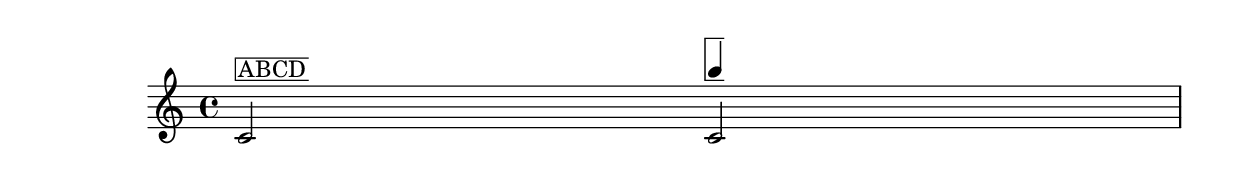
%% Do not edit this file; it is auto-generated from LSR http://lsr.dsi.unimi.it
%% This file is in the public domain.
\version "2.11.52"

\header {
  lsrtags = "rhythms, text"

  texidoc = "
This example shows how to add a markup command to get a three sided box
around some text (or other markup).

"
  doctitle = "Three-sided box"
} % begin verbatim
% New command to add a three sided box, with sides north, west and south
% Based on the box-stencil command defined in scm/stencil.scm
% Note that you use ";" to comment a line in Scheme
#(define-public (NWS-box-stencil stencil thickness padding)
  "Add a box around STENCIL, producing a new stencil."
  (let* ((x-ext (interval-widen (ly:stencil-extent stencil 0) padding))
	 (y-ext (interval-widen (ly:stencil-extent stencil 1) padding))
	 (y-rule (make-filled-box-stencil (cons 0 thickness) y-ext))
	 (x-rule (make-filled-box-stencil
		  (interval-widen x-ext thickness) (cons 0 thickness))))
;    (set! stencil (ly:stencil-combine-at-edge stencil X 1 y-rule padding))
    (set! stencil (ly:stencil-combine-at-edge stencil X -1 y-rule padding))
    (set! stencil (ly:stencil-combine-at-edge stencil Y 1 x-rule 0.0))  
    (set! stencil (ly:stencil-combine-at-edge stencil Y -1 x-rule 0.0))
    stencil))

% The corresponding markup command, based on the \box command defined 
% in scm/define-markup-commands.scm
#(define-markup-command (NWS-box layout props arg) (markup?)
  "Draw a box round @var{arg}.  Looks at @code{thickness},
@code{box-padding} and @code{font-size} properties to determine line
thickness and padding around the markup."
  
  (let* ((th (chain-assoc-get 'thickness props  0.1))
	 (size (chain-assoc-get 'font-size props 0))
	 (pad (* (magstep size)
		 (chain-assoc-get 'box-padding props 0.2)))
	 (m (interpret-markup layout props arg)))
    (NWS-box-stencil m th pad)))


% Test it:

\layout { ragged-right = ##f }

\relative c' { 
  c2^\markup { \NWS-box ABCD }
  c^\markup { \NWS-box \note #"4" #1.0 } 
}
